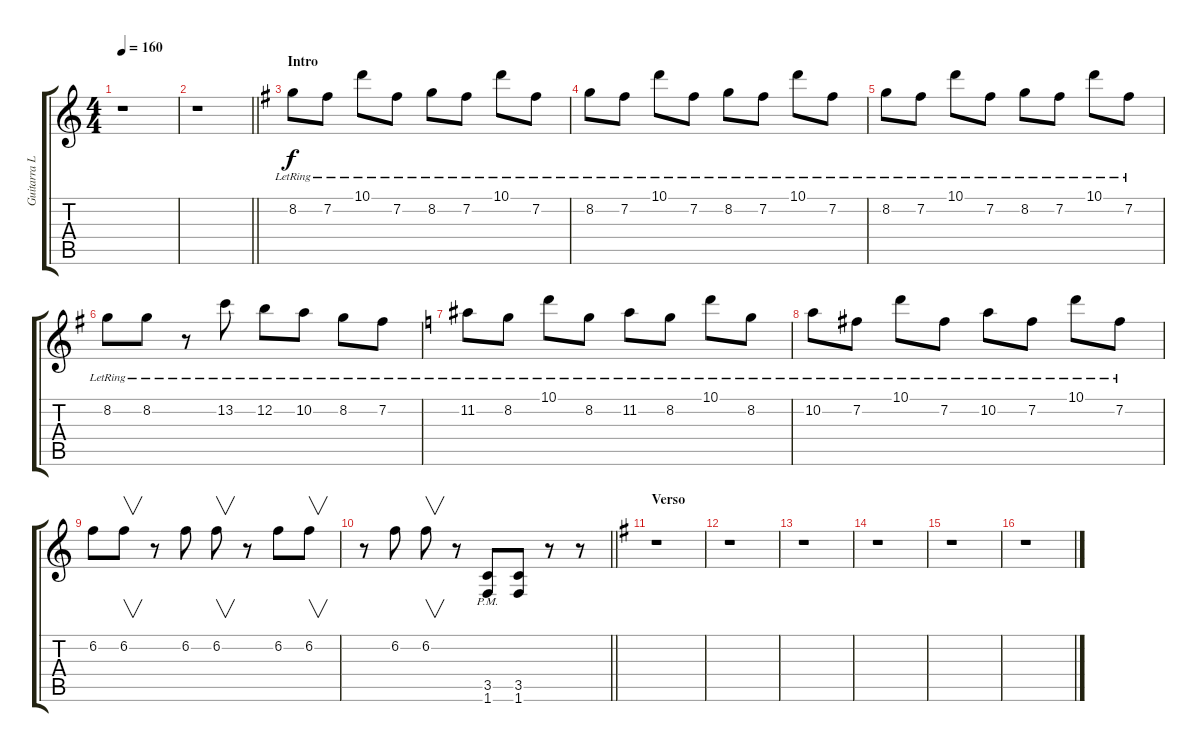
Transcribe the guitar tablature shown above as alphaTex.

\track ("Guitarra Límpia (extra)" "Guitarra L") {instrument electricguitarclean}
\staff {score tabs}
\tuning (E4 B3 G3 D3 A2 E2) {hide}
\ts (4 4)
\tempo 160
\clef g2
\ks c
r.1{dy f} |
\barLineRight lightlight
r.1 |
\section ("" "Intro")
\ks g
8.2{lr}.8 7.2{lr}.8 10.1{lr}.8 7.2{lr}.8 8.2{lr}.8 7.2{lr}.8 10.1{lr}.8 7.2{lr}.8 |
8.2{lr}.8 7.2{lr}.8 10.1{lr}.8 7.2{lr}.8 8.2{lr}.8 7.2{lr}.8 10.1{lr}.8 7.2{lr}.8 |
8.2{lr}.8 7.2{lr}.8 10.1{lr}.8 7.2{lr}.8 8.2{lr}.8 7.2{lr}.8 10.1{lr}.8 7.2{lr}.8 |
8.2{lr}.8 8.2{lr}.8 r.8 13.2{lr}.8 12.2{lr}.8 10.2{lr}.8 8.2{lr}.8 7.2{lr}.8 |
\ks c
11.2{lr}.8 8.2{lr}.8 10.1{lr}.8 8.2{lr}.8 11.2{lr}.8 8.2{lr}.8 10.1{lr}.8 8.2{lr}.8 |
10.2{lr}.8 7.2{lr}.8 10.1{lr}.8 7.2{lr}.8 10.2{lr}.8 7.2{lr}.8 10.1{lr}.8 7.2{lr}.8 |
6.2.8 6.2.8{v} r.8 6.2.8 6.2.8{v} r.8 6.2.8 6.2.8{v} |
\barLineRight lightlight
r.8 6.2.8 6.2.8{v} r.8 (3.5{pm} 1.6{pm}).8 (3.5 1.6).8 r.8 r.8 |
\section ("" "Verso")
\ks g
r.1 |
r.1 |
r.1 |
r.1 |
r.1 |
r.1
